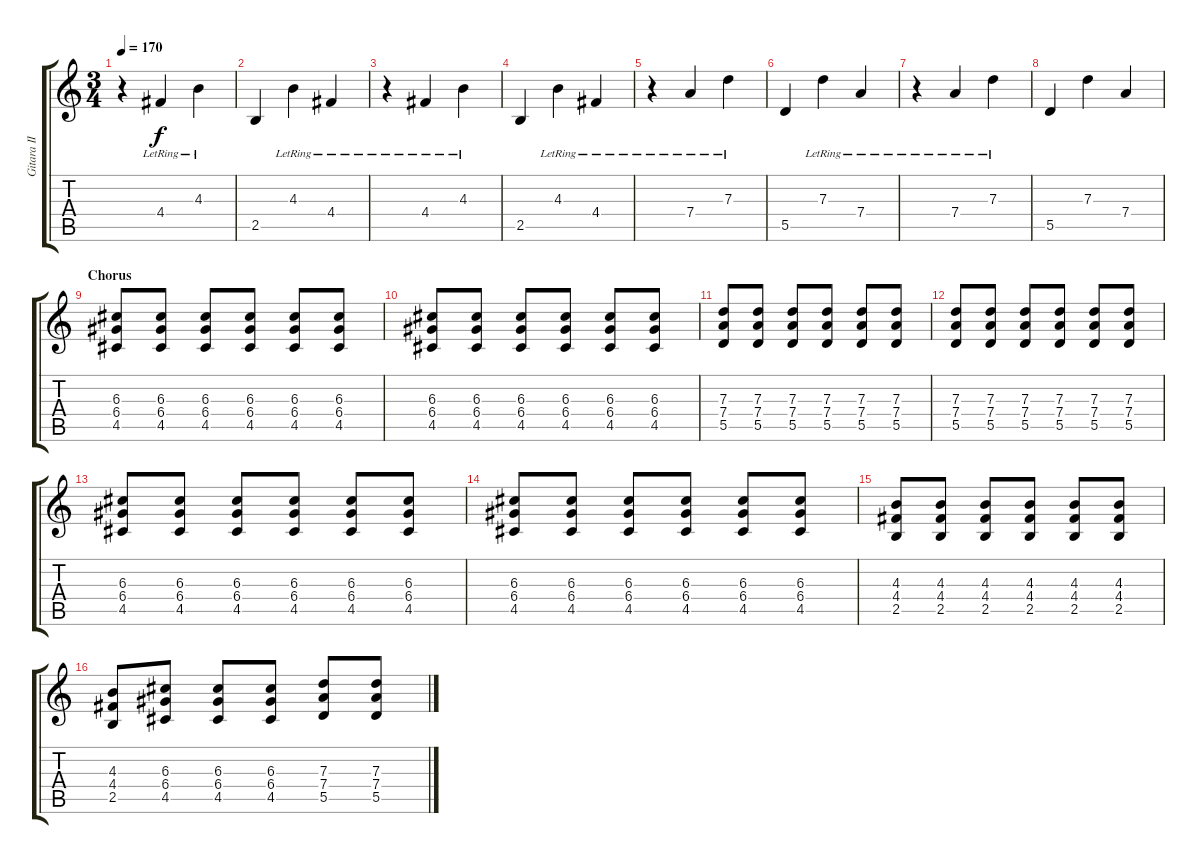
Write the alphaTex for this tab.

\track ("Gitara II" "Gitara II") {instrument overdrivenguitar}
\staff {score tabs}
\tuning (E4 B3 G3 D3 A2 D2) {hide}
\ts (3 4)
\tempo 170
\clef g2
\ks c
r.4{dy f volume 12 instrument electricguitarjazz} 4.4{lr}.4 4.3{lr}.4 |
2.5.4{volume 12 instrument electricguitarjazz} 4.3{lr}.4 4.4{lr}.4 |
r.4{volume 12 instrument electricguitarjazz} 4.4{lr}.4 4.3{lr}.4 |
2.5.4{volume 12 instrument electricguitarjazz} 4.3{lr}.4 4.4{lr}.4 |
r.4{volume 12 instrument electricguitarjazz} 7.4{lr}.4 7.3{lr}.4 |
5.5.4{volume 12 instrument electricguitarjazz} 7.3{lr}.4 7.4{lr}.4 |
r.4{volume 12 instrument electricguitarjazz} 7.4{lr}.4 7.3{lr}.4 |
5.5.4{volume 12 instrument electricguitarjazz} 7.3.4 7.4.4 |
\section ("" "Chorus")
(6.3 6.4 4.5).8{volume 14 instrument overdrivenguitar} (6.3 6.4 4.5).8 (6.3 6.4 4.5).8 (6.3 6.4 4.5).8 (6.3 6.4 4.5).8 (6.3 6.4 4.5).8 |
(6.3 6.4 4.5).8 (6.3 6.4 4.5).8 (6.3 6.4 4.5).8 (6.3 6.4 4.5).8 (6.3 6.4 4.5).8 (6.3 6.4 4.5).8 |
(7.3 7.4 5.5).8 (7.3 7.4 5.5).8 (7.3 7.4 5.5).8 (7.3 7.4 5.5).8 (7.3 7.4 5.5).8 (7.3 7.4 5.5).8 |
(7.3 7.4 5.5).8 (7.3 7.4 5.5).8 (7.3 7.4 5.5).8 (7.3 7.4 5.5).8 (7.3 7.4 5.5).8 (7.3 7.4 5.5).8 |
(6.3 6.4 4.5).8 (6.3 6.4 4.5).8 (6.3 6.4 4.5).8 (6.3 6.4 4.5).8 (6.3 6.4 4.5).8 (6.3 6.4 4.5).8 |
(6.3 6.4 4.5).8 (6.3 6.4 4.5).8 (6.3 6.4 4.5).8 (6.3 6.4 4.5).8 (6.3 6.4 4.5).8 (6.3 6.4 4.5).8 |
(4.3 4.4 2.5).8 (4.3 4.4 2.5).8 (4.3 4.4 2.5).8 (4.3 4.4 2.5).8 (4.3 4.4 2.5).8 (4.3 4.4 2.5).8 |
(4.3 4.4 2.5).8 (6.3 6.4 4.5).8 (6.3 6.4 4.5).8 (6.3 6.4 4.5).8 (7.3 7.4 5.5).8 (7.3 7.4 5.5).8
